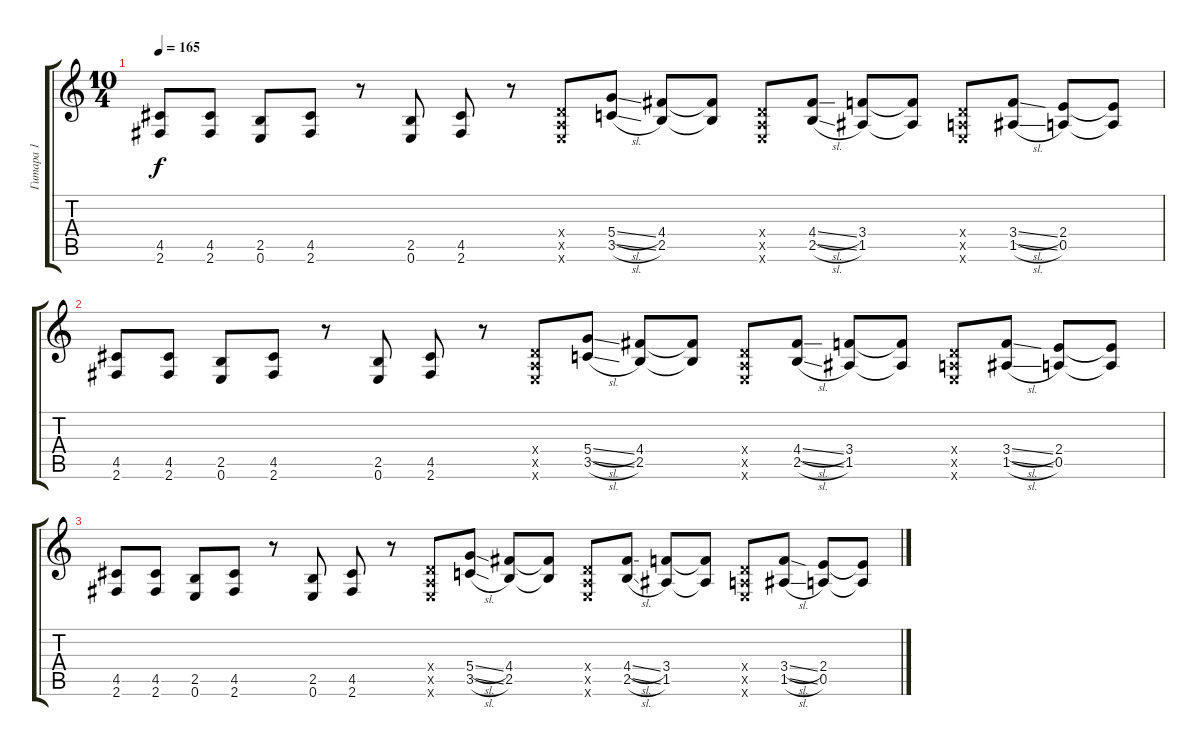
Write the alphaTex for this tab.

\track ("Гитара 1" "Гитара 1") {instrument distortionguitar}
\staff {score tabs}
\tuning (E4 B3 G3 D3 A2 E2) {hide}
\ts (10 4)
\tempo 165
\clef g2
\ks c
(4.5 2.6).8{dy f} (4.5 2.6).8 (2.5 0.6).8 (4.5 2.6).8 r.8 (2.5 0.6).8 (4.5 2.6).8 r.8 (0.4{x} 0.5{x} 0.6{x}).8 (5.4{sl} 3.5{sl}).8 (4.4 2.5).8 (4.4{t} 2.5{t}).8 (0.4{x} 0.5{x} 0.6{x}).8 (4.4{sl} 2.5{sl}).8 (3.4 1.5).8 (3.4{t} 1.5{t}).8 (0.4{x} 0.5{x} 0.6{x}).8 (3.4{sl} 1.5{sl}).8 (2.4 0.5).8 (2.4{t} 0.5{t}).8 |
(4.5 2.6).8 (4.5 2.6).8 (2.5 0.6).8 (4.5 2.6).8 r.8 (2.5 0.6).8 (4.5 2.6).8 r.8 (0.4{x} 0.5{x} 0.6{x}).8 (5.4{sl} 3.5{sl}).8 (4.4 2.5).8 (4.4{t} 2.5{t}).8 (0.4{x} 0.5{x} 0.6{x}).8 (4.4{sl} 2.5{sl}).8 (3.4 1.5).8 (3.4{t} 1.5{t}).8 (0.4{x} 0.5{x} 0.6{x}).8 (3.4{sl} 1.5{sl}).8 (2.4 0.5).8 (2.4{t} 0.5{t}).8 |
(4.5 2.6).8 (4.5 2.6).8 (2.5 0.6).8 (4.5 2.6).8 r.8 (2.5 0.6).8 (4.5 2.6).8 r.8 (0.4{x} 0.5{x} 0.6{x}).8 (5.4{sl} 3.5{sl}).8 (4.4 2.5).8 (4.4{t} 2.5{t}).8 (0.4{x} 0.5{x} 0.6{x}).8 (4.4{sl} 2.5{sl}).8 (3.4 1.5).8 (3.4{t} 1.5{t}).8 (0.4{x} 0.5{x} 0.6{x}).8 (3.4{sl} 1.5{sl}).8 (2.4 0.5).8 (2.4{t} 0.5{t}).8
